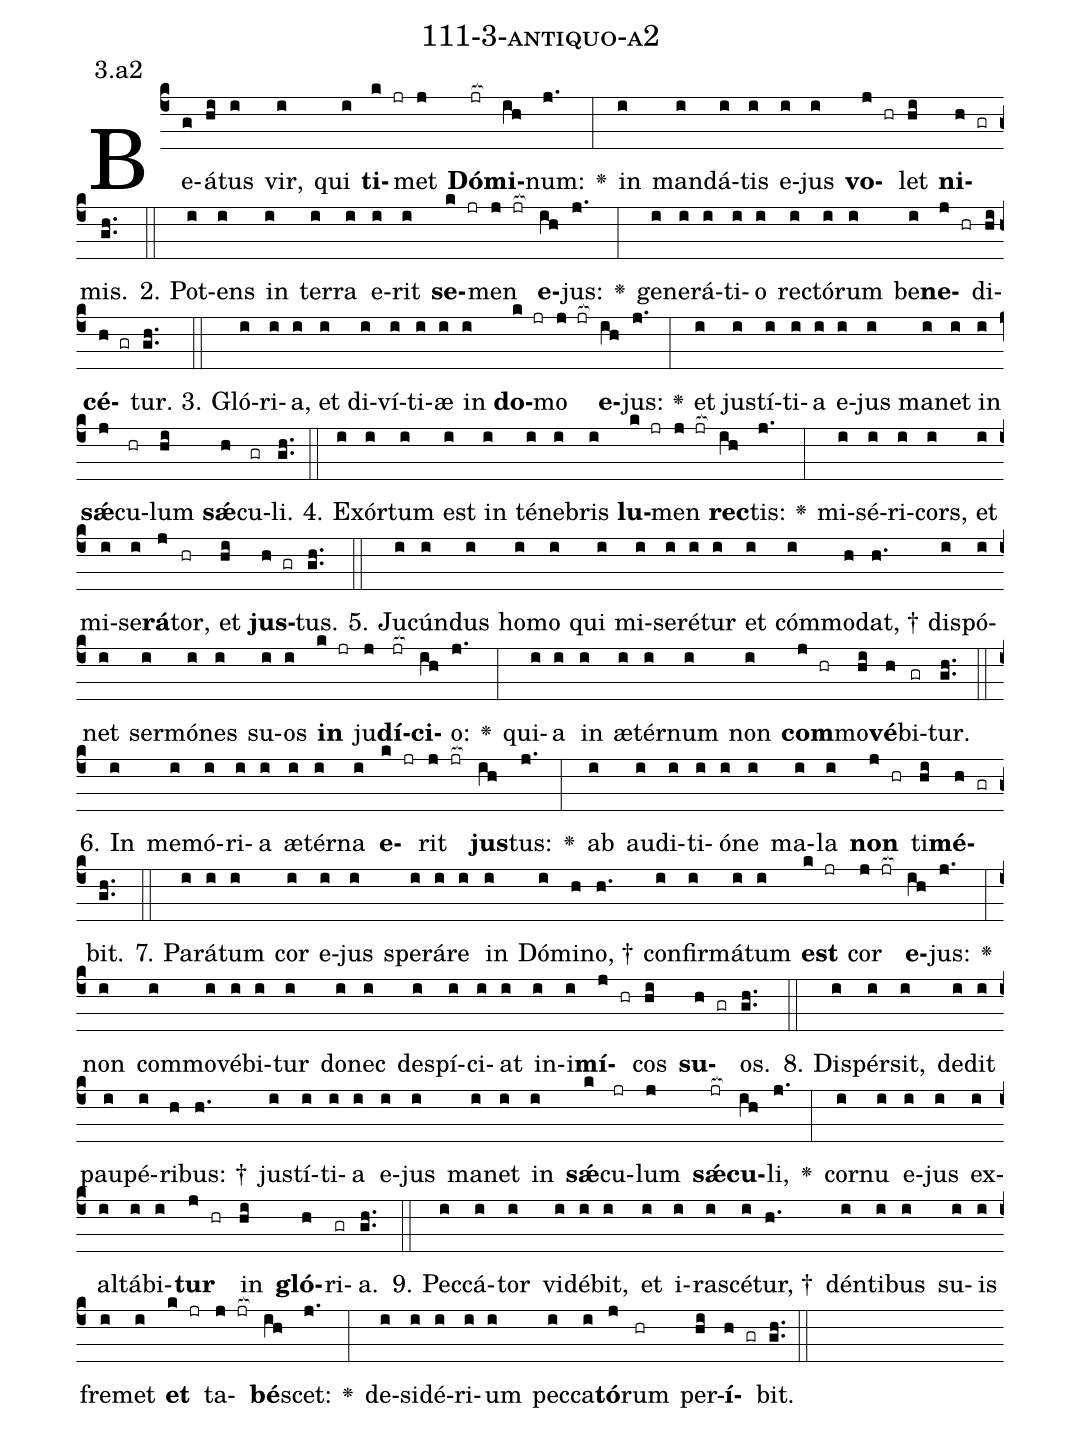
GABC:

name: 111-3-antiquo-a2;
annotation: 3.a2;
%%
(c4)Be(g)á(hi)tus(i) vir,(i) qui(i) <b>ti</b>(k jr)met(j) <b>Dó</b>(jr[ocb:1{])<b>mi</b>(ih[ocb:0}])num:(j.) <v>\greheightstar</v>(:) in(i) man(i)dá(i)tis(i) e(i)jus(i) <b>vo</b>(j hr)let(hi) <b>ni</b>(h gr)mis.(gh..) (::)
2. Pot(i)ens(i) in(i) ter(i)ra(i) e(i)rit(i) <b>se</b>(k jr)men(j jr[ocb:1{]) <b>e</b>(ih[ocb:0}])jus:(j.) <v>\greheightstar</v>(:) ge(i)ne(i)rá(i)ti(i)o(i) rec(i)tó(i)rum(i) be(i)<b>ne</b>(j hr)di(hi)<b>cé</b>(h gr)tur.(gh..) (::)
3. Gló(i)ri(i)a,(i) et(i) di(i)ví(i)ti(i)æ(i) in(i) <b>do</b>(k jr)mo(j jr[ocb:1{]) <b>e</b>(ih[ocb:0}])jus:(j.) <v>\greheightstar</v>(:) et(i) jus(i)tí(i)ti(i)a(i) e(i)jus(i) ma(i)net(i) in(i) <b>sǽ</b>(j)cu(hr)lum(hi) <b>sǽ</b>(h)cu(gr)li.(gh..) (::)
4. Ex(i)ór(i)tum(i) est(i) in(i) té(i)ne(i)bris(i) <b>lu</b>(k jr)men(j jr[ocb:1{]) <b>rec</b>(ih[ocb:0}])tis:(j.) <v>\greheightstar</v>(:) mi(i)sé(i)ri(i)cors,(i) et(i) mi(i)se(i)<b>rá</b>(j)tor,(hr) et(hi) <b>jus</b>(h gr)tus.(gh..) (::)
5. Ju(i)cún(i)dus(i) ho(i)mo(i) qui(i) mi(i)se(i)ré(i)tur(i) et(i) cóm(i)mo(h)dat, †(h.) dis(i)pó(i)net(i) ser(i)mó(i)nes(i) su(i)os(i) <b>in</b>(k jr) ju(j)<b>dí</b>(jr[ocb:1{])<b>ci</b>(ih[ocb:0}])o:(j.) <v>\greheightstar</v>(:) qui(i)a(i) in(i) æ(i)tér(i)num(i) non(i) <b>com</b>(j hr)mo(hi)<b>vé</b>(h)bi(gr)tur.(gh..) (::)
6. In(i) me(i)mó(i)ri(i)a(i) æ(i)tér(i)na(i) <b>e</b>(k jr)rit(j jr[ocb:1{]) <b>jus</b>(ih[ocb:0}])tus:(j.) <v>\greheightstar</v>(:) ab(i) au(i)di(i)ti(i)ó(i)ne(i) ma(i)la(i) <b>non</b>(j hr) ti(hi)<b>mé</b>(h gr)bit.(gh..) (::)
7. Pa(i)rá(i)tum(i) cor(i) e(i)jus(i) spe(i)rá(i)re(i) in(i) Dó(i)mi(h)no, †(h.) con(i)fir(i)má(i)tum(i) <b>est</b>(k jr) cor(j jr[ocb:1{]) <b>e</b>(ih[ocb:0}])jus:(j.) <v>\greheightstar</v>(:) non(i) com(i)mo(i)vé(i)bi(i)tur(i) do(i)nec(i) de(i)spí(i)ci(i)at(i) in(i)i(i)<b>mí</b>(j hr)cos(hi) <b>su</b>(h gr)os.(gh..) (::)
8. Di(i)spér(i)sit,(i) de(i)dit(i) pau(i)pé(i)ri(h)bus: †(h.) jus(i)tí(i)ti(i)a(i) e(i)jus(i) ma(i)net(i) in(i) <b>sǽ</b>(k)cu(jr)lum(j) <b>sǽ</b>(jr[ocb:1{])<b>cu</b>(ih[ocb:0}])li,(j.) <v>\greheightstar</v>(:) cor(i)nu(i) e(i)jus(i) ex(i)al(i)tá(i)bi(i)<b>tur</b>(j hr) in(hi) <b>gló</b>(h)ri(gr)a.(gh..) (::)
9. Pec(i)cá(i)tor(i) vi(i)dé(i)bit,(i) et(i) i(i)ra(i)scé(i)tur, †(h.) dén(i)ti(i)bus(i) su(i)is(i) fre(i)met(i) <b>et</b>(k jr) ta(j jr[ocb:1{])<b>bé</b>(ih[ocb:0}])scet:(j.) <v>\greheightstar</v>(:) de(i)si(i)dé(i)ri(i)um(i) pec(i)ca(i)<b>tó</b>(j)rum(hr) per(hi)<b>í</b>(h gr)bit.(gh..) (::)
